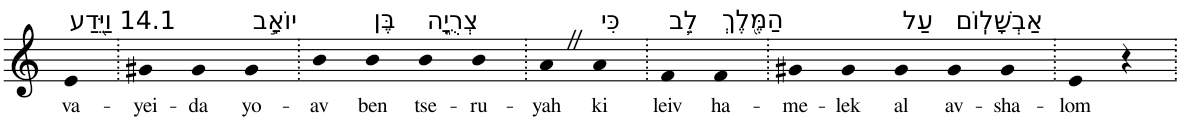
**kern	**text
*part1	*part1
*staff1	*staff1
*I"Piano	*
*I'Pno	*
*clefG2	*
*k[]	*
=1	=1
!LO:TX:a:t=14.1 וַיֵּ֖דַע	!
!	!LO:LY:b
4e	va-
=2.	=2.
!	!LO:LY:b
4g#X	-yei-
!	!LO:LY:b
4g#	-da
!LO:TX:a:t=יוֹאָ֣ב	!
!	!LO:LY:b
4g#	yo-
=3.	=3.
!	!LO:LY:b
4b	-av
!LO:TX:a:t=בֶּן	!
!	!LO:LY:b
4b	ben
!LO:TX:a:t=צְרֻיָ֑ה	!
!	!LO:LY:b
4b	tse-
!	!LO:LY:b
4b	-ru-
=4.	=4.
!	!LO:LY:b
4aZ	-yah
!LO:TX:a:t=כִּי	!
!	!LO:LY:b
4a	ki
=5.	=5.
!LO:TX:a:t=לֵ֥ב	!
!	!LO:LY:b
4f	leiv
!LO:TX:a:t=הַמֶּ֖לֶךְ	!
!	!LO:LY:b
4f	ha-
=6.	=6.
!	!LO:LY:b
4g#X	-me-
!	!LO:LY:b
4g#	-lek
!LO:TX:a:t=עַל	!
!	!LO:LY:b
4g#	al
!LO:TX:a:t=אַבְשָׁלֽוֹם	!
!	!LO:LY:b
4g#	av-
!	!LO:LY:b
4g#	-sha-
=7.	=7.
!	!LO:LY:b
4e	-lom
4r	.
=.	=.
*-	*-
